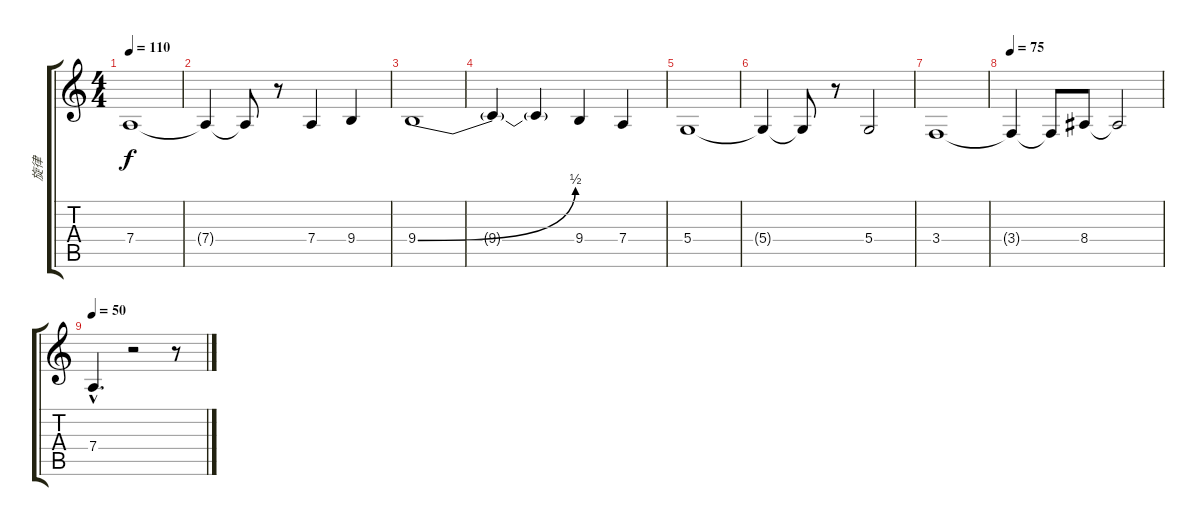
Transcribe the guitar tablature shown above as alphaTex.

\track ("旋律" "旋律") {instrument churchorgan}
\staff {score tabs}
\tuning (E4 B3 G3 D3 A2 E2) {hide}
\ts (4 4)
\tempo 110
\clef g2
\ks c
7.4.1{dy f} |
7.4{t}.4 7.4{t}.8 r.8 7.4.4 9.4.4 |
9.4{be (bend 0 0 60 2)}.1 |
9.4{t}.4 9.4{t}.4 9.4.4 7.4.4 |
5.4.1 |
5.4{t}.4 5.4{t}.8 r.8 5.4.2 |
3.4.1 |
\tempo 75
3.4{t}.4 3.4{t}.8 8.4.8 8.4{t}.2 |
\tempo 50
7.4{hac}.4{d} r.2 r.8
